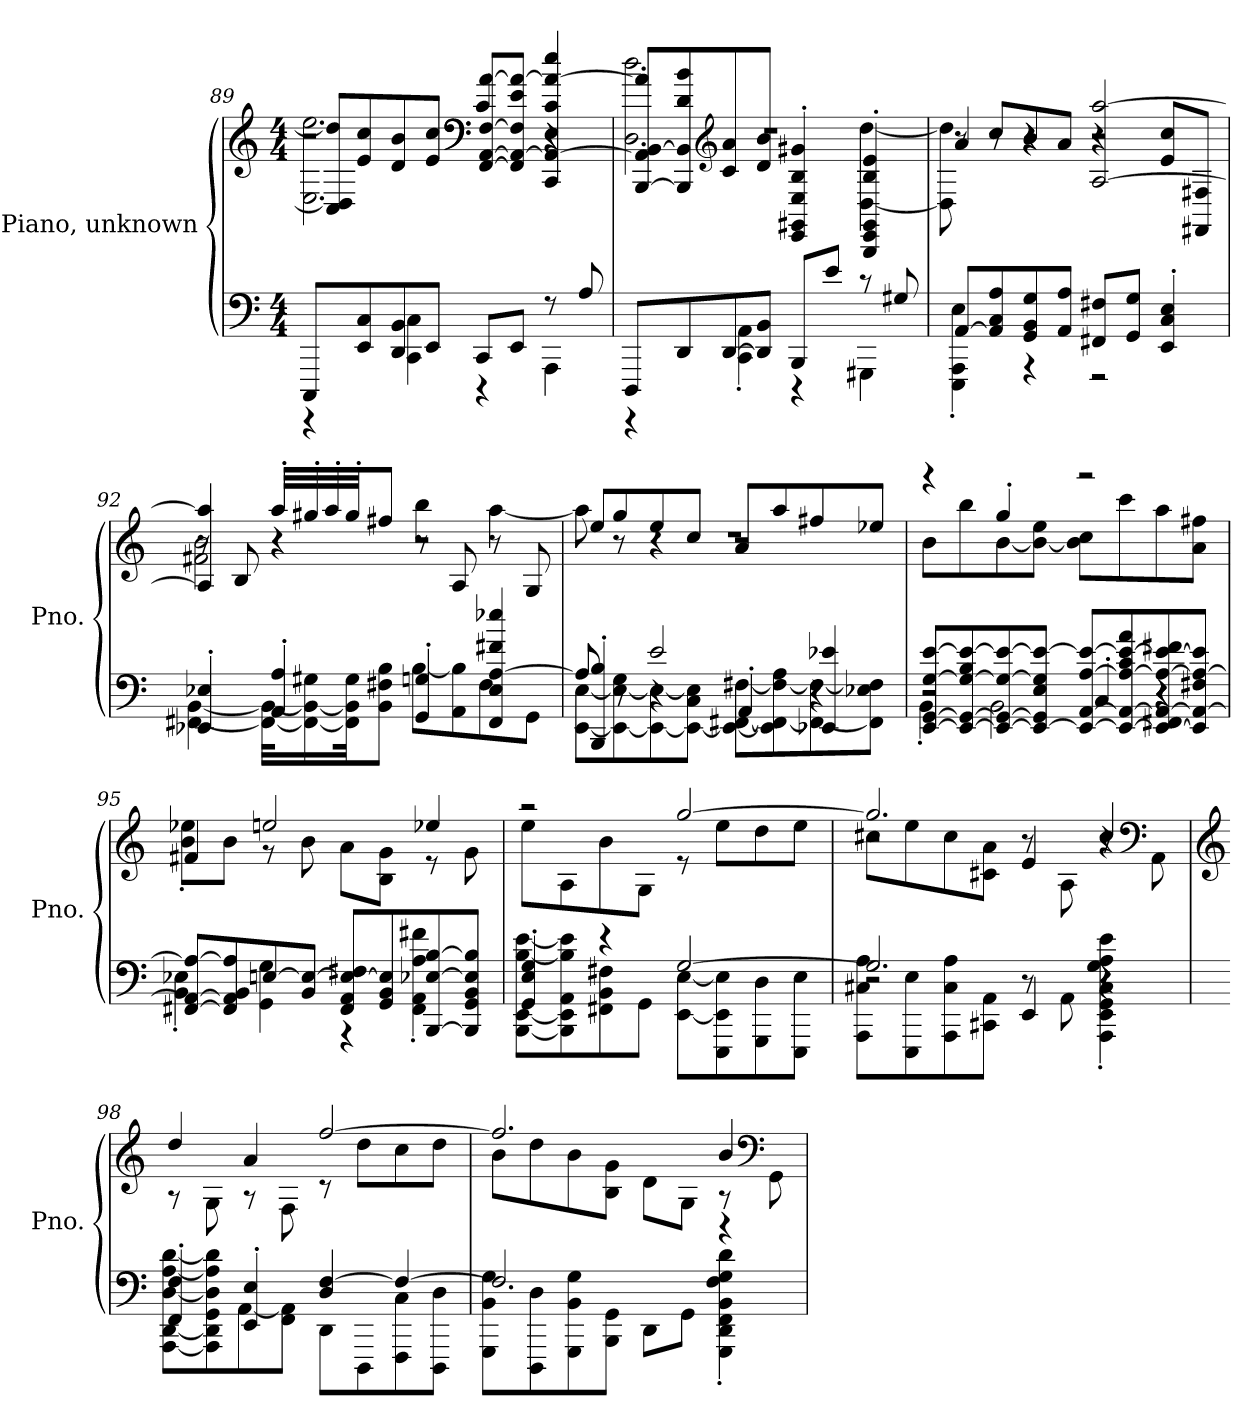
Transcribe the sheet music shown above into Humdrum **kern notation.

**kern	**kern
*part1	*part1
*staff2	*staff1
*I"Piano, unknown	*
*I'Pno.	*
*clefF4	*clefG2
*k[]	*k[]
*M4/4	*M4/4
=89	=89
*^	*^
*	*	*	*^
8CCC/L	4r	2r	2.E\ 2.ee\	8C/ 8D/] 8dd/]L
8EE/ 8C/	.	.	.	8e/ 8cc/
8DD/ 8BB/	4CC\ 4C\	.	.	8d/ 8b/
8EE/J	.	.	.	8e/ 8cc/J
*	*	*clefF4	*	*
8CC/L	4r	4c'/	.	[8FF/ [8AA/ [8F/ [8a/L
8EE/J	.	.	.	8FF/] 8AA/_ 8F/] 8e/ 8a/_J
8r	4AAA\	4r	4r	4CC/ 4AA/_ 4E/ 4c/ 4a/_ 4ee/
8A/	.	.	.	.
=90	=90	=90	=90	=90
8DDD/L	4r	1r	2.D\ 2.dd\	[8BBB/ 8AA/] [8BB/ 8a/]L
8DD/	.	.	.	8BBB/] 8BB/] 8d/ 8b/
*	*	*clefG2	*	*
[8DD/	4CC\' 4AA\'	.	.	8c/ 8a/
8DD/] 8BB/J	.	.	.	8d/ 8b/J
8BBB/L	4r	.	.	4EE/' 4GG#X/' 4E/' 4B/' 4g#X/'
8e/J	.	.	.	.
8r	4GGG#X\	.	[4D\ [4dd\	4BBB/' 4EE/' 4GG#/' 4B/' 4e/'
8G#X/	.	.	.	.
!!LO:LB:g=z	!!	!!
=91	=91	=91	=91	=91
[8AA/L	4EEE\' 4AAA\' 4E\'	4a/	8D\] 8dd\]	8r
8AA/] 8C/ 8A/	.	.	8r	8cc/L
8GG/ 8BB/ 8G/	4r	4r	4r	8b/
8AA/ 8A/J	.	.	.	8a/J
8FF#X/ 8F#X/L	2r	[2A/ [2aa/	2r	4r
8GG/ 8G/J	.	.	.	.
4EE/' 4C/' 4E/'	.	.	.	8e/ 8cc/L
.	.	.	.	8FF#X/ 8F#X/J
=92	=92	=92	=92	=92
4EE-X/' 4E-X/'	[4FF#X\ [4BB\	4A/] 4aa/]	2f#X\ 2b\	8r
.	.	.	.	8B/
4AA/' 4A/'	32FF#\_ 32BB\_KLL	4r	.	32aa'/LLL
.	16FF#\_ 16BB\_ 16G#X\	.	.	32gg#X'/
.	.	.	.	32aa'/
.	32FF#\] 32BB\] 32G#\JK	.	.	32gg#'/JJ
.	8BB\ 8F#X\ 8B\J	.	.	8ff#X/J
4GG/' 4Gn/'	[8B\L	2r	4bb\	8r
.	8AA\ 8B\]	.	.	8A/
4FF#/ 4E-/ [4A/ 4f#X/ 4ee-X/	8F#\	.	[4aa\	8r
.	8GG\J	.	.	8G/
!!LO:LB:g=z	!!	!!
=93	=93	=93	=93	=93
*	*^	*	*	*
8A/]	[8EE\ [8E\L	4BBB/' 4B/'	1r	8aa\]	8ee/L
8r	8EE\_ 8E\_ 8G\	.	.	8r	8gg/
2e/	8EE\_ 8E\_	4r	.	4r	8ee/
.	8EE\_ 8C\ 8E\]J	.	.	.	8cc/J
.	8EE\_ [8FF#X\ [8F#X\L	4AA'/	.	2r	8a/L
.	8EE\] 8FF#\_ 8F#\_ 8A\	.	.	.	8aa/
4r	8FF#\_ 8F#\_	4EE-X/ 4e-X/	.	.	8ff#X/
.	8FF#\] 8E-X\ 8F#\]J	.	.	.	8ee-X/J
*	*	*	*	*v	*v
=94	=94	=94	=94	=94
[8EE/ [8GG/ [8G/ [8e/L	4BB'\	2r	4r	8b\L
8EE/_ 8GG/_ 8G/_ 8B/ 8e/_	.	.	.	8bb\
8EE/_ 8GG/_ 8G/_ 8e/_	2BB\	.	4gg'/	[8b\
8EE/_ 8GG/] 8E/ 8G/] 8e/_J	.	.	.	8b\_ 8ee\J
8EE/_ [8AA/ [8A/ 8e/_L	.	4C'/	2r	8b\] 8cc\L
8EE/_ 8AA/_ 8A/_ 8c/ 8e/_ 8a/	.	.	.	8ccc\
8EE/_ 8FF#X/ 8AA/_ 8A/_ 8e/_ 8f#X/	4r	4r	.	8aa\
8EE/] 8AA/_ 8F#X/ 8A/_ 8e/]J	.	.	.	8a\ 8ff#X\J
*	*v	*v	*	*
!!LO:LB:g=z	!!
=95	=95	=95	=95
[8FF#X/ 8AA/_ 8A/_L	4BB\' 4E-X\'	4f#X/	8b\' 8ee-X\'L
8FF#/] 8AA/] 8BB/ 8A/]	.	.	8b\J
[8En/	4GG\ 4G\	2een/	8r
8BB/ 8E/_J	.	.	8b\
8FF#/ 8AA/ 8E/_ 8F#X/L	4r	.	8a\L
8GG/ 8BB/ 8E/]	.	.	8B\ 8g\J
[8BBB/ [8E-X/ [8B/	4FF#\' 4AA\' 4A\' 4f#X\'	4ee-X/	8r
8BBB/] 8GG/ 8BB/ 8E-/] 8B/]J	.	.	8g\
=96	=96	=96	=96
4GG/' 4E/' 4G/'	[8BBB\ [8EE\ [8B\ [8e\L	2r	8ee\L
.	8BBB\] 8EE\] 8AA\ 8B\] 8e\]	.	8A\
4r	8FF#X\ 8BB\ 8F#X\	.	8b\
.	8GG\J	.	8G\J
[2G/	[8EE\ [8E\L	[2gg/	8r
.	8EEE\ 8EE\] 8E\]	.	8ee\L
.	8GGG\ 8D\	.	8dd\
.	8EEE\ 8E\J	.	8ee\J
=97	=97	=97	=97
*	*^	*	*^
2.G/]	8AAA\ 8C#X\ 8A\L	2r	2.gg/]	8cc#X\L	2r
.	8EEE\ 8E\	.	.	8ee\	.
.	8AAA\ 8C#\ 8A\	.	.	8cc#\	.
.	8CC#X\ 8AA\J	.	.	8c#X\ 8a\J	.
.	8r	4EE/	.	8r	4e/
.	8AA\	.	.	8A\	.
4r	4AAA\' 4EE\' 4GG\' 4C#\' 4G\' 4A\' 4e\'	4r	4cc#/	8r	4r
*	*	*	*clefF4	*	*
.	.	.	.	8AA\	.
*v	*v	*v	*	*	*
*	*v	*v	*v
!!LO:PB:g=z
=98	=98
*	*clefG2
*^	*^
4FF/' 4F/'	[8AAA\ [8DD\ [8D\ [8A\ [8d\L	4dd/	8r
.	8AAA\] 8DD\] 8GG\ 8D\] 8A\] 8d\]	.	8G\
4EE/' 4E/'	[8AA\	4a/	8r
.	8FF\ 8AA\]J	.	8F\
4D/ [4F/	8DD\L	[2ff/	8r
.	8DDD\	.	8dd\L
4F/_	8FFF\ 8C\	.	8cc\
.	8DDD\ 8D\J	.	8dd\J
=99	=99	=99	=99
2.F/]	8GGG\ 8BB\ 8G\L	2.ff/]	8b\L
.	8DDD\ 8D\	.	8dd\
.	8GGG\ 8BB\ 8G\	.	8b\
.	8BBB\ 8GG\J	.	8B\ 8g\J
.	8DD\L	.	8d\L
.	8GG\J	.	8G\J
4r	4GGG\' 4DD\' 4FF\' 4BB\' 4F\' 4G\' 4d\'	4b/	8r
*	*	*clefF4	*
.	.	.	8GG\
*v	*v	*	*
*	*v	*v
=	=
*-	*-
